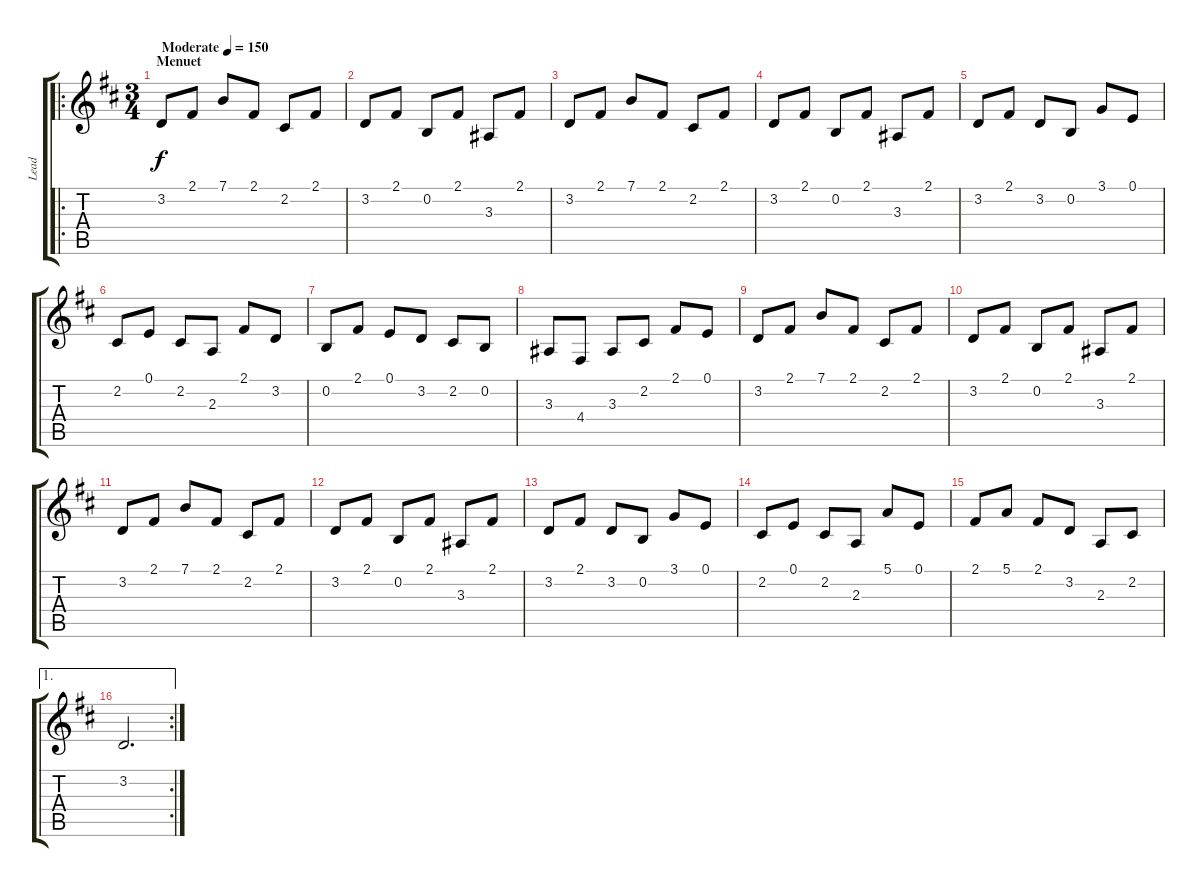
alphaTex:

\track ("Lead" "Lead") {instrument harpsichord}
\staff {score tabs}
\tuning (E4 B3 G3 D3 A2 E2) {hide}
\ro
\ts (3 4)
\section ("" "Menuet")
\tempo (150 "Moderate")
\clef g2
\ks d
3.2.8{dy f instrument harpsichord} 2.1.8 7.1.8 2.1.8 2.2.8 2.1.8 |
3.2.8 2.1.8 0.2.8 2.1.8 3.3.8 2.1.8 |
3.2.8 2.1.8 7.1.8 2.1.8 2.2.8 2.1.8 |
3.2.8 2.1.8 0.2.8 2.1.8 3.3.8 2.1.8 |
3.2.8 2.1.8 3.2.8 0.2.8 3.1.8 0.1.8 |
2.2.8 0.1.8 2.2.8 2.3.8 2.1.8 3.2.8 |
0.2.8 2.1.8 0.1.8 3.2.8 2.2.8 0.2.8 |
3.3.8 4.4.8 3.3.8 2.2.8 2.1.8 0.1.8 |
3.2.8 2.1.8 7.1.8 2.1.8 2.2.8 2.1.8 |
3.2.8 2.1.8 0.2.8 2.1.8 3.3.8 2.1.8 |
3.2.8 2.1.8 7.1.8 2.1.8 2.2.8 2.1.8 |
3.2.8 2.1.8 0.2.8 2.1.8 3.3.8 2.1.8 |
3.2.8 2.1.8 3.2.8 0.2.8 3.1.8 0.1.8 |
2.2.8 0.1.8 2.2.8 2.3.8 5.1.8 0.1.8 |
2.1.8 5.1.8 2.1.8 3.2.8 2.3.8 2.2.8 |
\ae 1
\rc 2
3.2.2{d}
